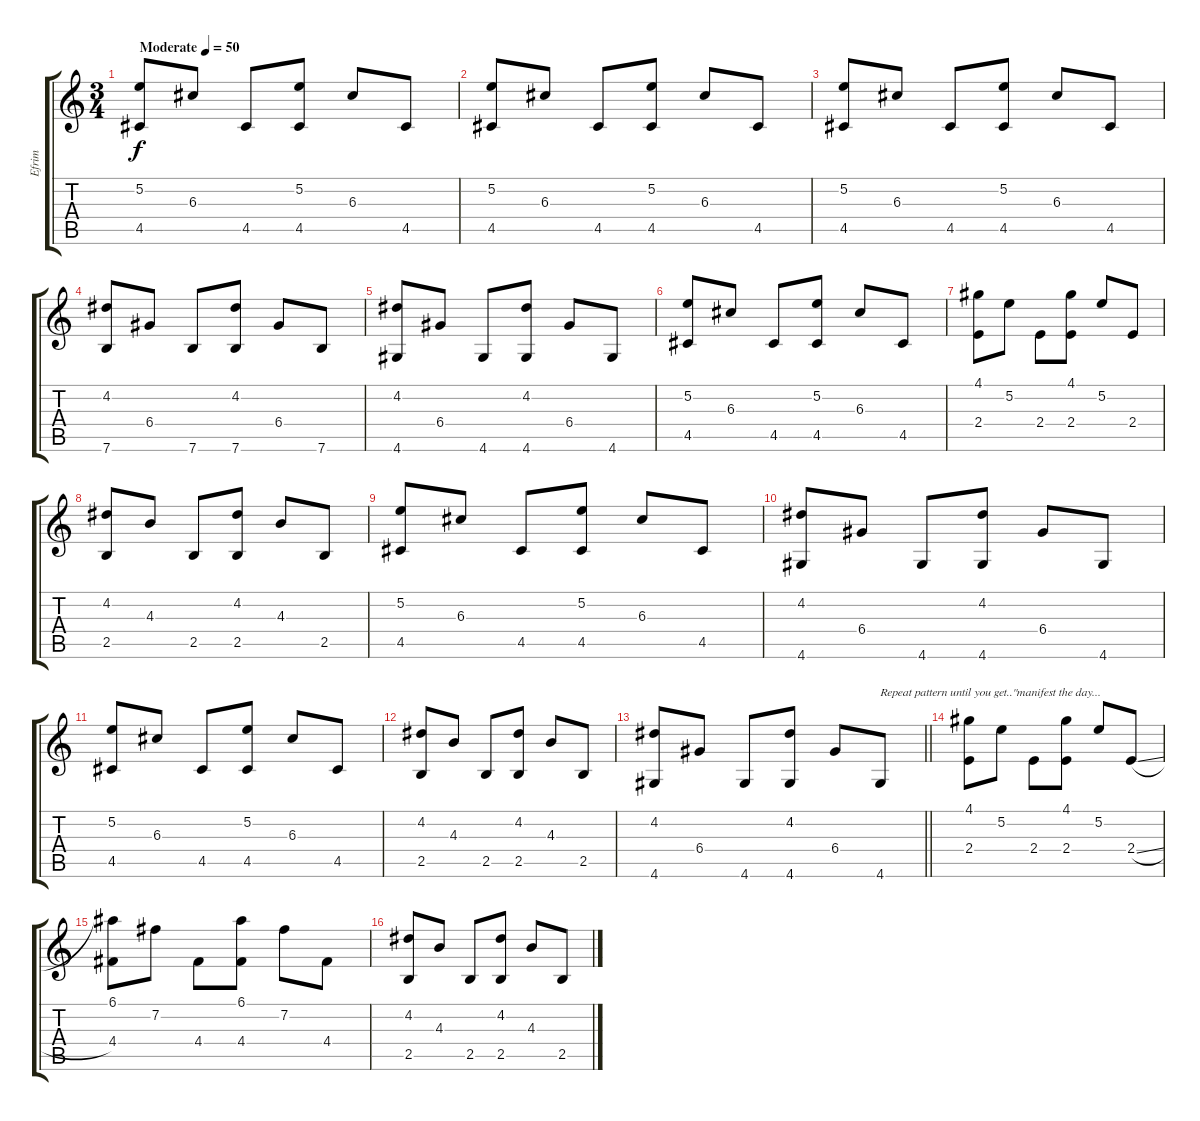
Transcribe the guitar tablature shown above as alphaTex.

\track ("Efrim " "Efrim ") {instrument acousticguitarsteel}
\staff {score tabs}
\tuning (E4 B3 G3 D3 A2 E2) {hide}
\ts (3 4)
\tempo (50 "Moderate")
\clef g2
\ks c
(5.2 4.5).8{dy f instrument acousticguitarsteel} 6.3.8 4.5.8 (5.2 4.5).8 6.3.8 4.5.8 |
(5.2 4.5).8 6.3.8 4.5.8 (5.2 4.5).8 6.3.8 4.5.8 |
(5.2 4.5).8 6.3.8 4.5.8 (5.2 4.5).8 6.3.8 4.5.8 |
(4.2 7.6).8 6.4.8 7.6.8 (4.2 7.6).8 6.4.8 7.6.8 |
(4.2 4.6).8 6.4.8 4.6.8 (4.2 4.6).8 6.4.8 4.6.8 |
(5.2 4.5).8 6.3.8 4.5.8 (5.2 4.5).8 6.3.8 4.5.8 |
(4.1 2.4).8 5.2.8 2.4.8 (4.1 2.4).8 5.2.8 2.4.8 |
(4.2 2.5).8 4.3.8 2.5.8 (4.2 2.5).8 4.3.8 2.5.8 |
(5.2 4.5).8 6.3.8 4.5.8 (5.2 4.5).8 6.3.8 4.5.8 |
(4.2 4.6).8 6.4.8 4.6.8 (4.2 4.6).8 6.4.8 4.6.8 |
(5.2 4.5).8 6.3.8 4.5.8 (5.2 4.5).8 6.3.8 4.5.8 |
(4.2 2.5).8 4.3.8 2.5.8 (4.2 2.5).8 4.3.8 2.5.8 |
\barLineRight lightlight
(4.2 4.6).8 6.4.8 4.6.8 (4.2 4.6).8 6.4.8 4.6.8{txt "Repeat pattern until you get..\"manifest the day..."} |
(4.1 2.4).8 5.2.8 2.4.8 (4.1 2.4).8 5.2.8 2.4{sl}.8 |
(6.1 4.4).8 7.2.8 4.4.8 (6.1 4.4).8 7.2.8 4.4.8 |
(4.2 2.5).8 4.3.8 2.5.8 (4.2 2.5).8 4.3.8 2.5.8
